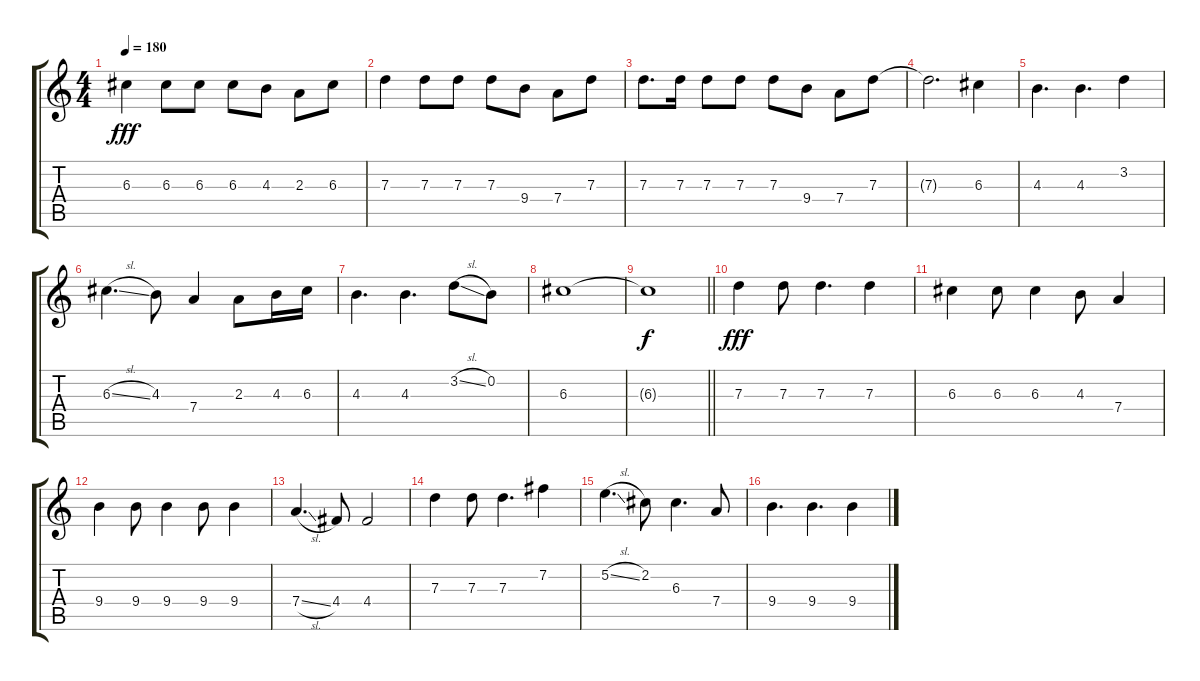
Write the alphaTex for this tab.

\track "" {instrument overdrivenguitar}
\staff {score tabs}
\tuning (E4 B3 G3 D3 A2 E2) {hide}
\ts (4 4)
\tempo 180
\clef g2
\ks c
6.3.4{dy fff} 6.3.8 6.3.8 6.3.8 4.3.8 2.3.8 6.3.8 |
7.3.4 7.3.8 7.3.8 7.3.8 9.4.8 7.4.8 7.3.8 |
7.3.8{d} 7.3.16 7.3.8 7.3.8 7.3.8 9.4.8 7.4.8 7.3.8 |
7.3{t}.2{d} 6.3.4 |
4.3.4{d} 4.3.4{d} 3.2.4 |
6.3{sl}.4{d} 4.3.8 7.4.4 2.3.8 4.3.16 6.3.16 |
4.3.4{d} 4.3.4{d} 3.2{sl}.8 0.2.8 |
6.3.1 |
\barLineRight lightlight
6.3{t}.1{dy f} |
\section ("" "")
7.3.4{dy fff} 7.3.8 7.3.4{d} 7.3.4 |
6.3.4 6.3.8 6.3.4 4.3.8 7.4.4 |
9.4.4 9.4.8 9.4.4 9.4.8 9.4.4 |
7.4{sl}.4{d} 4.4.8 4.4.2 |
7.3.4{txt ""} 7.3.8 7.3.4{d} 7.2.4 |
5.2{sl}.4{d} 2.2.8 6.3.4{d} 7.4.8 |
9.4.4{d} 9.4.4{d} 9.4.4
